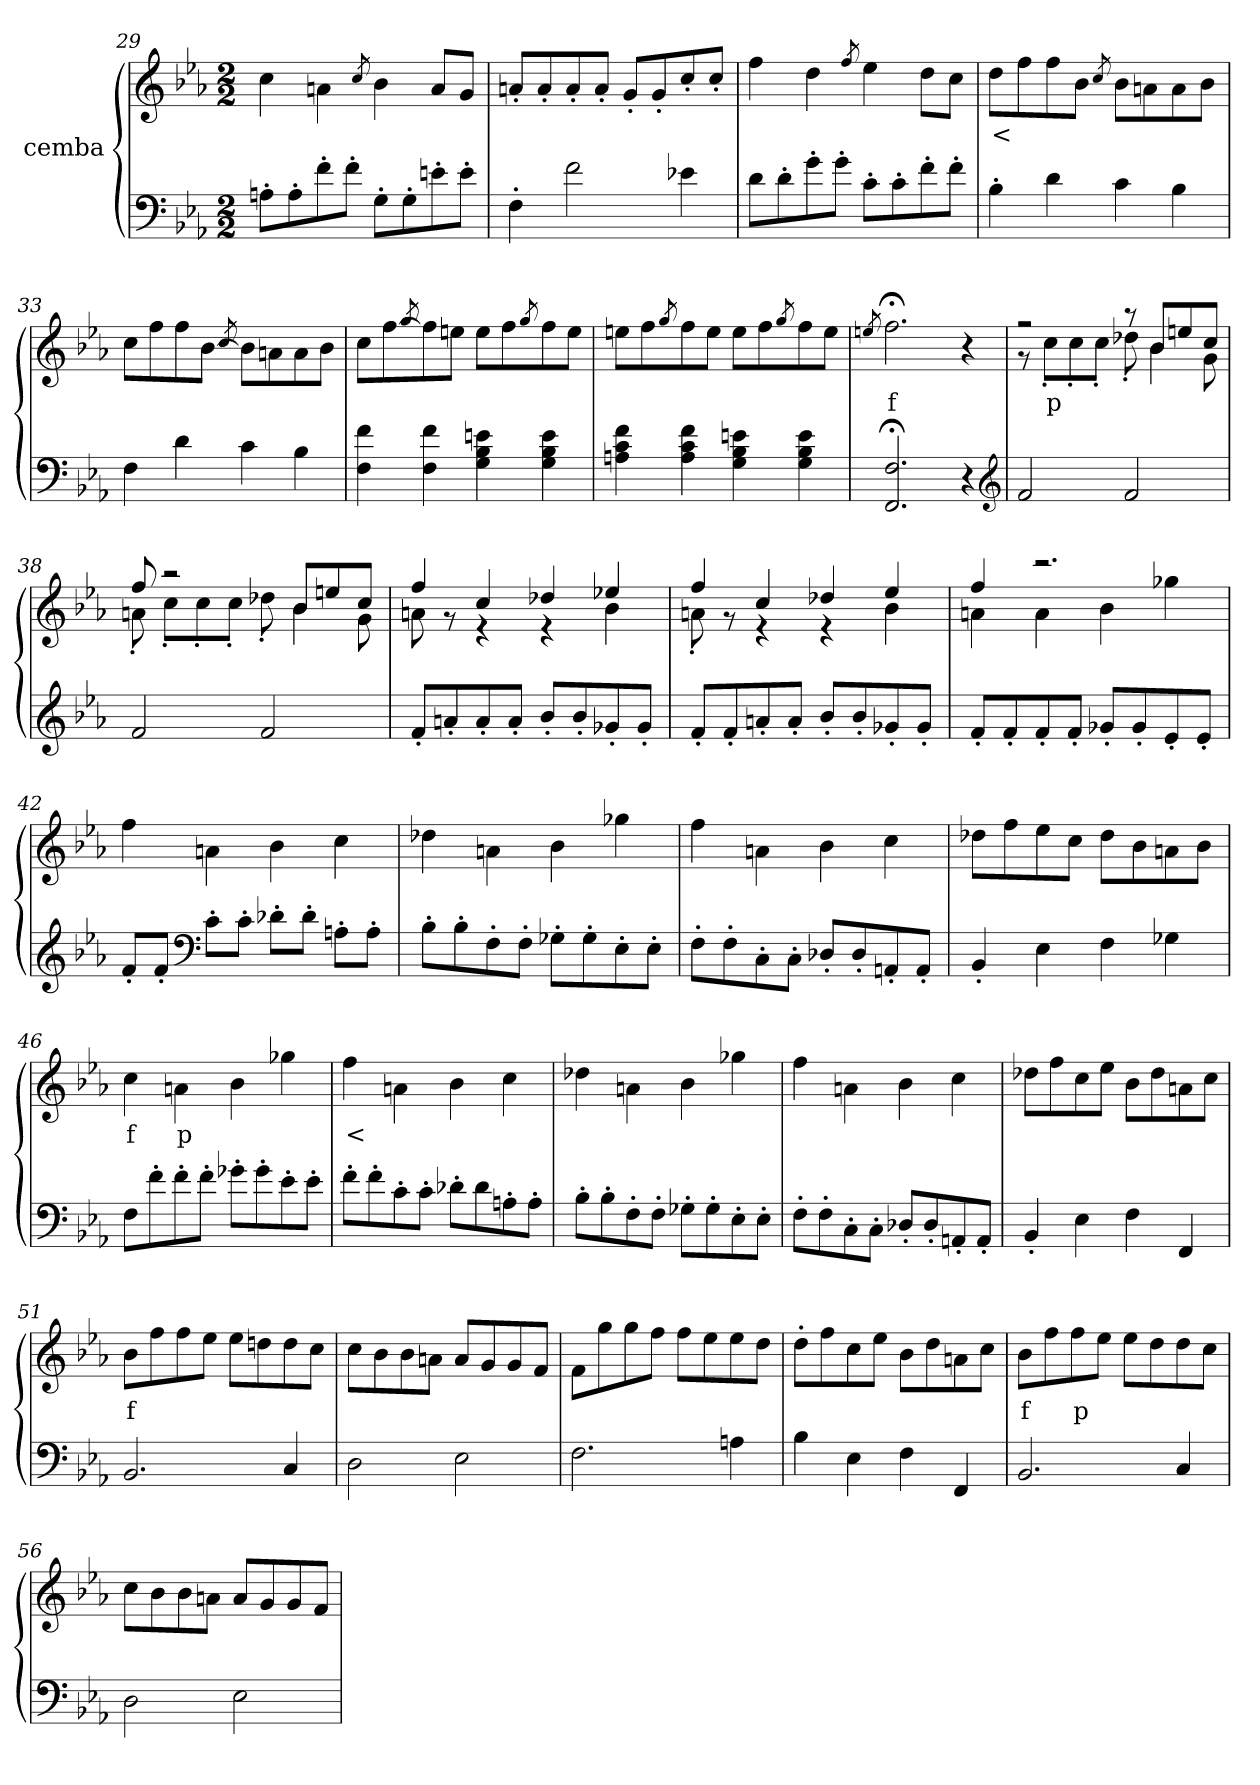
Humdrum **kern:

**kern	**kern	**text
*part2	*part1	*part1
*staff2	*staff1	*staff1
*I"cemba	*I"cemba	*
*clefF4	*clefG2	*
*k[b-e-a-]	*k[b-e-a-]	*
*E-:	*E-:	*
*M2/2	*M2/2	*
=29	=29	=29
8An'>\L	4cc\	.
8A'>\	.	.
8f'>\	4an\	.
8f'>\J	.	.
.	8qcc/	.
8G'>\L	4b-\	.
8G'>\	.	.
8en'>\	8a/L	.
8e'>\J	8g/J	.
=30	=30	=30
4F'>\	8an'>/L	.
.	8a'>/	.
2f\	8a'>/	.
.	8a'>/J	.
.	8g'>/L	.
.	8g'>/	.
4e-X\	8cc'>/	.
.	8cc'>/J	.
=31	=31	=31
8d\L	4ff\	.
8d'>\	.	.
8g'>\	4dd\	.
8g'>\J	.	.
.	8qff/	.
8c'>\L	4ee-\	.
8c'>\	.	.
8f'>\	8dd\L	.
8f'>\J	8cc\J	.
=32	=32	=32
4B-'>\	8dd\L	<
.	8ff\	.
4d\	8ff\	.
.	8b-\J	.
.	8qcc/	.
4c\	8b-\L	.
.	8an\	.
4B-\	8a\	.
.	8b-\J	.
=33	=33	=33
4F\	8cc\L	.
.	8ff\	.
4d\	8ff\	.
.	[8b-\J	.
.	8qcc/	.
4c\	8b-\L]	.
.	8an\	.
4B-\	8a\	.
.	8b-\J	.
=34	=34	=34
4F\ 4f\	8cc\L	.
.	[8ff\	.
.	8qgg/	.
4F\ 4f\	8ff\]	.
.	8een\J	.
4G\ 4B-\ 4en\	8ee\L	.
.	8ff\	.
.	8qgg/	.
4G\ 4B-\ 4e\	8ff\	.
.	8ee\J	.
=35	=35	=35
4An\ 4c\ 4f\	8een\L	.
.	8ff\	.
.	8qgg/	.
4A\ 4c\ 4f\	8ff\	.
.	8ee\J	.
4G\ 4B-\ 4en\	8ee\L	.
.	8ff\	.
.	8qgg/	.
4G\ 4B-\ 4e\	8ff\	.
.	8ee\J	.
=36	=36	=36
.	8qeen/	.
2.FF/;< 2.F/;<	2.ff;<\	f
4r	4r	.
*clefG2	*	*
=37	=37	=37
*	*^	*
2f/	2r	8r	.
.	.	8cc'>\L	p
.	.	8cc'>\	.
.	.	8cc'>\J	.
2f/	8r	8dd-X'>\	.
.	8b-/L	4b-\	.
.	8een/	.	.
.	8cc/J	8g\	.
=38	=38	=38	=38
2f/	8ff/	8an'>\	.
.	2r	8cc'>\L	.
.	.	8cc'>\	.
.	.	8cc'>\J	.
2f/	.	8dd-X'>\	.
.	8b-/L	4b-\	.
.	8een/	.	.
.	8cc/J	8g\	.
=39	=39	=39	=39
8f'>/L	4ff/	8an\	.
8an'>/	.	8r	.
8a'>/	4cc/	4r	.
8a'>/J	.	.	.
8b-'>/L	4dd-X/	4r	.
8b-'>/	.	.	.
8g-X'>/	4ee-X/	4b-\	.
8g-'>/J	.	.	.
=40	=40	=40	=40
8f'>/L	4ff/	8an'>\	.
8f'>/	.	8r	.
8an'>/	4cc/	4r	.
8a'>/J	.	.	.
8b-'>/L	4dd-X/	4r	.
8b-'>/	.	.	.
8g-X'>/	4ee-/	4b-\	.
8g-'>/J	.	.	.
=41	=41	=41	=41
8f'>/L	4ff/	4an\	.
8f'>/	.	.	.
8f'>/	2.r	4a\	.
8f'>/J	.	.	.
8g-X'>/L	.	4b-\	.
8g-'>/	.	.	.
8e-'>/	.	4gg-X\	.
8e-'>/J	.	.	.
*	*v	*v	*
=42	=42	=42
8f'>/L	4ff\	.
8f'>/J	.	.
*clefF4	*	*
8c'>\L	4an\	.
8c'>\J	.	.
8d-X'>\L	4b-\	.
8d-'>\J	.	.
8An'>\L	4cc\	.
8A'>\J	.	.
=43	=43	=43
8B-'>\L	4dd-X\	.
8B-'>\	.	.
8F'>\	4an\	.
8F'>\J	.	.
8G-X'>\L	4b-\	.
8G-'>\	.	.
8E-'>\	4gg-X\	.
8E-'>\J	.	.
=44	=44	=44
8F'>\L	4ff\	.
8F'>\	.	.
8C'>\	4an\	.
8C'>\J	.	.
8D-X'>/L	4b-\	.
8D-'>/	.	.
8AAn'>/	4cc\	.
8AA'>/J	.	.
=45	=45	=45
4BB-'>/	8dd-X\L	.
.	8ff\	.
4E-\	8ee-\	.
.	8cc\J	.
4F\	8dd-\L	.
.	8b-\	.
4G-X\	8an\	.
.	8b-\J	.
=46	=46	=46
8F\L	4cc\	f
8f'>\	.	.
8f'>\	4an\	p
8f'>\J	.	.
8g-X'>\L	4b-\	.
8g-'>\	.	.
8e-'>\	4gg-X\	.
8e-'>\J	.	.
=47	=47	=47
8f'>\L	4ff\	<
8f'>\	.	.
8c'>\	4an\	.
8c'>\J	.	.
8d-X'>\L	4b-\	.
8d-\	.	.
8An'>\	4cc\	.
8A'>\J	.	.
=48	=48	=48
8B-'>\L	4dd-X\	.
8B-'>\	.	.
8F'>\	4an\	.
8F'>\J	.	.
8G-X'>\L	4b-\	.
8G-'>\	.	.
8E-'>\	4gg-X\	.
8E-'>\J	.	.
=49	=49	=49
8F'>\L	4ff\	.
8F'>\	.	.
8C'>\	4an\	.
8C'>\J	.	.
8D-X'>/L	4b-\	.
8D-'>/	.	.
8AAn'>/	4cc\	.
8AA'>/J	.	.
=50	=50	=50
4BB-'>/	8dd-X\L	.
.	8ff\	.
4E-\	8cc\	.
.	8ee-\J	.
4F\	8b-\L	.
.	8dd-\	.
4FF/	8an\	.
.	8cc\J	.
=51	=51	=51
2.BB-/	8b-\L	f
.	8ff\	.
.	8ff\	.
.	8ee-\J	.
.	8ee-\L	.
.	8ddn\	.
4C/	8dd\	.
.	8cc\J	.
=52	=52	=52
2D\	8cc\L	.
.	8b-\	.
.	8b-\	.
.	8an\J	.
2E-\	8a/L	.
.	8g/	.
.	8g/	.
.	8f/J	.
=53	=53	=53
2.F\	8f\L	.
.	8gg\	.
.	8gg\	.
.	8ff\J	.
.	8ff\L	.
.	8ee-\	.
4An\	8ee-\	.
.	8dd\J	.
=54	=54	=54
4B-\	8dd'>\L	.
.	8ff\	.
4E-\	8cc\	.
.	8ee-\J	.
4F\	8b-\L	.
.	8dd\	.
4FF/	8an\	.
.	8cc\J	.
=55	=55	=55
2.BB-/	8b-\L	f
.	8ff\	.
.	8ff\	p
.	8ee-\J	.
.	8ee-\L	.
.	8dd\	.
4C/	8dd\	.
.	8cc\J	.
=56	=56	=56
2D\	8cc\L	.
.	8b-\	.
.	8b-\	.
.	8an\J	.
2E-\	8a/L	.
.	8g/	.
.	8g/	.
.	8f/J	.
=	=	=
*-	*-	*-
